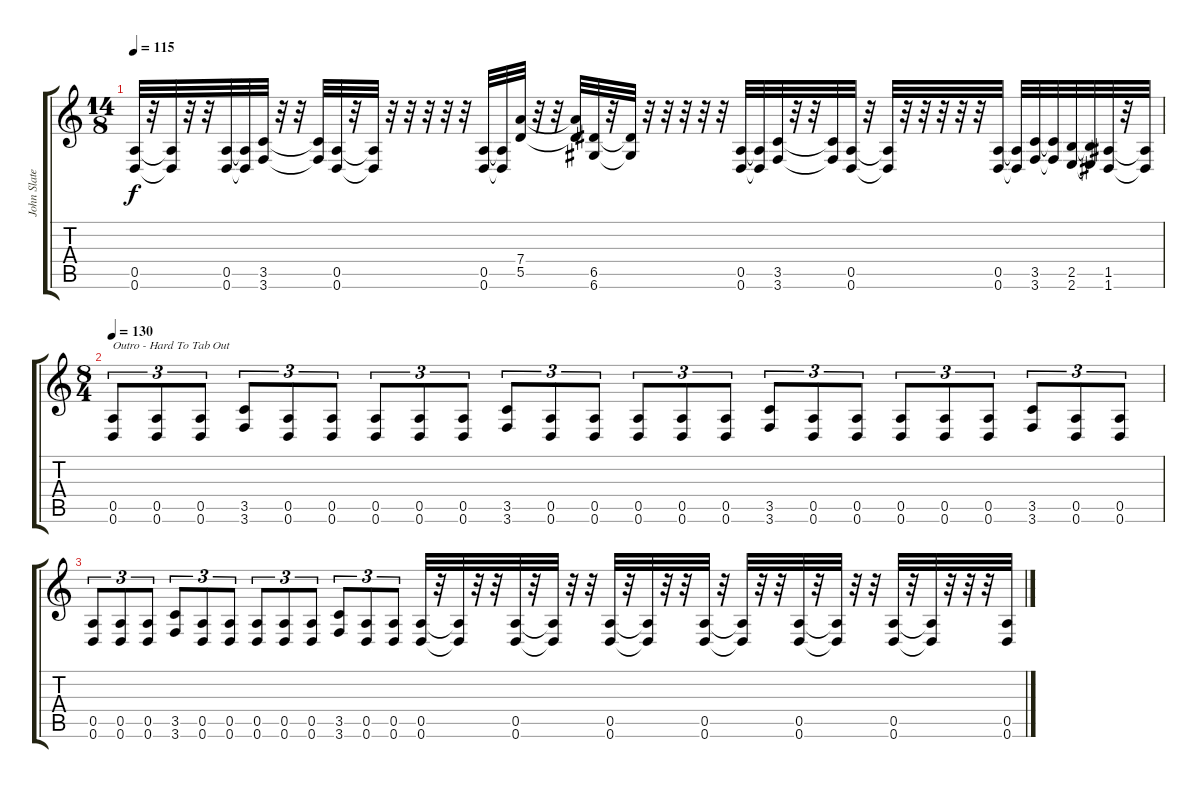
\track ("John Slater" "John Slate") {instrument electricguitarclean}
\staff {score tabs}
\tuning (E4 B3 G3 D3 A2 D2) {hide}
\ts (14 8)
\tempo 115
\clef g2
\ks c
(0.5 0.6).32{dy f instrument distortionguitar} r.32 (0.5{t} 0.6{t}).32 r.32 r.32 (0.5 0.6).32 (0.5{t} 0.6{t}).32 (3.5 3.6).32 r.32 r.32 (3.5{t} 3.6{t}).32 (0.5 0.6).32 r.32 (0.5{t} 0.6{t}).32 r.32 r.32 r.32 r.32 r.32 (0.5 0.6).32 (0.5{t} 0.6{t}).32 (7.4 5.5).32 r.32 r.32 (7.4{t} 5.5{t}).32 (6.5 6.6).32 r.32 (6.5{t} 6.6{t}).32 r.32 r.32 r.32 r.32 r.32 (0.5 0.6).32 (0.5{t} 0.6{t}).32 (3.5 3.6).32 r.32 r.32 (3.5{t} 3.6{t}).32 (0.5 0.6).32 r.32 (0.5{t} 0.6{t}).32 r.32 r.32 r.32 r.32 r.32 (0.5 0.6).32 (0.5{t} 0.6{t}).32 (3.5 3.6).32 (3.5{t} 3.6{t}).32 (2.5 2.6).32 (2.5{t} 2.6{t}).32 (1.5 1.6).32 r.32 (1.5{t} 1.6{t}).32 |
\ts (8 4)
\tempo 130
(0.5 0.6).8{tu (3 2) txt "Outro - Hard To Tab Out" instrument distortionguitar} (0.5 0.6).8{tu (3 2)} (0.5 0.6).8{tu (3 2)} (3.5 3.6).8{tu (3 2)} (0.5 0.6).8{tu (3 2)} (0.5 0.6).8{tu (3 2)} (0.5 0.6).8{tu (3 2)} (0.5 0.6).8{tu (3 2)} (0.5 0.6).8{tu (3 2)} (3.5 3.6).8{tu (3 2)} (0.5 0.6).8{tu (3 2)} (0.5 0.6).8{tu (3 2)} (0.5 0.6).8{tu (3 2)} (0.5 0.6).8{tu (3 2)} (0.5 0.6).8{tu (3 2)} (3.5 3.6).8{tu (3 2)} (0.5 0.6).8{tu (3 2)} (0.5 0.6).8{tu (3 2)} (0.5 0.6).8{tu (3 2)} (0.5 0.6).8{tu (3 2)} (0.5 0.6).8{tu (3 2)} (3.5 3.6).8{tu (3 2)} (0.5 0.6).8{tu (3 2)} (0.5 0.6).8{tu (3 2)} |
(0.5 0.6).8{tu (3 2) txt "" instrument distortionguitar} (0.5 0.6).8{tu (3 2)} (0.5 0.6).8{tu (3 2)} (3.5 3.6).8{tu (3 2)} (0.5 0.6).8{tu (3 2)} (0.5 0.6).8{tu (3 2)} (0.5 0.6).8{tu (3 2)} (0.5 0.6).8{tu (3 2)} (0.5 0.6).8{tu (3 2)} (3.5 3.6).8{tu (3 2)} (0.5 0.6).8{tu (3 2)} (0.5 0.6).8{tu (3 2)} (0.5 0.6).32 r.32 (0.5{t} 0.6{t}).32 r.32 r.32 (0.5 0.6).32 r.32 (0.5{t} 0.6{t}).32 r.32 r.32 (0.5 0.6).32 r.32 (0.5{t} 0.6{t}).32 r.32 r.32 (0.5 0.6).32 r.32 (0.5{t} 0.6{t}).32 r.32 r.32 (0.5 0.6).32 r.32 (0.5{t} 0.6{t}).32 r.32 r.32 (0.5 0.6).32 r.32 (0.5{t} 0.6{t}).32 r.32 r.32 r.32 (0.5 0.6).32
